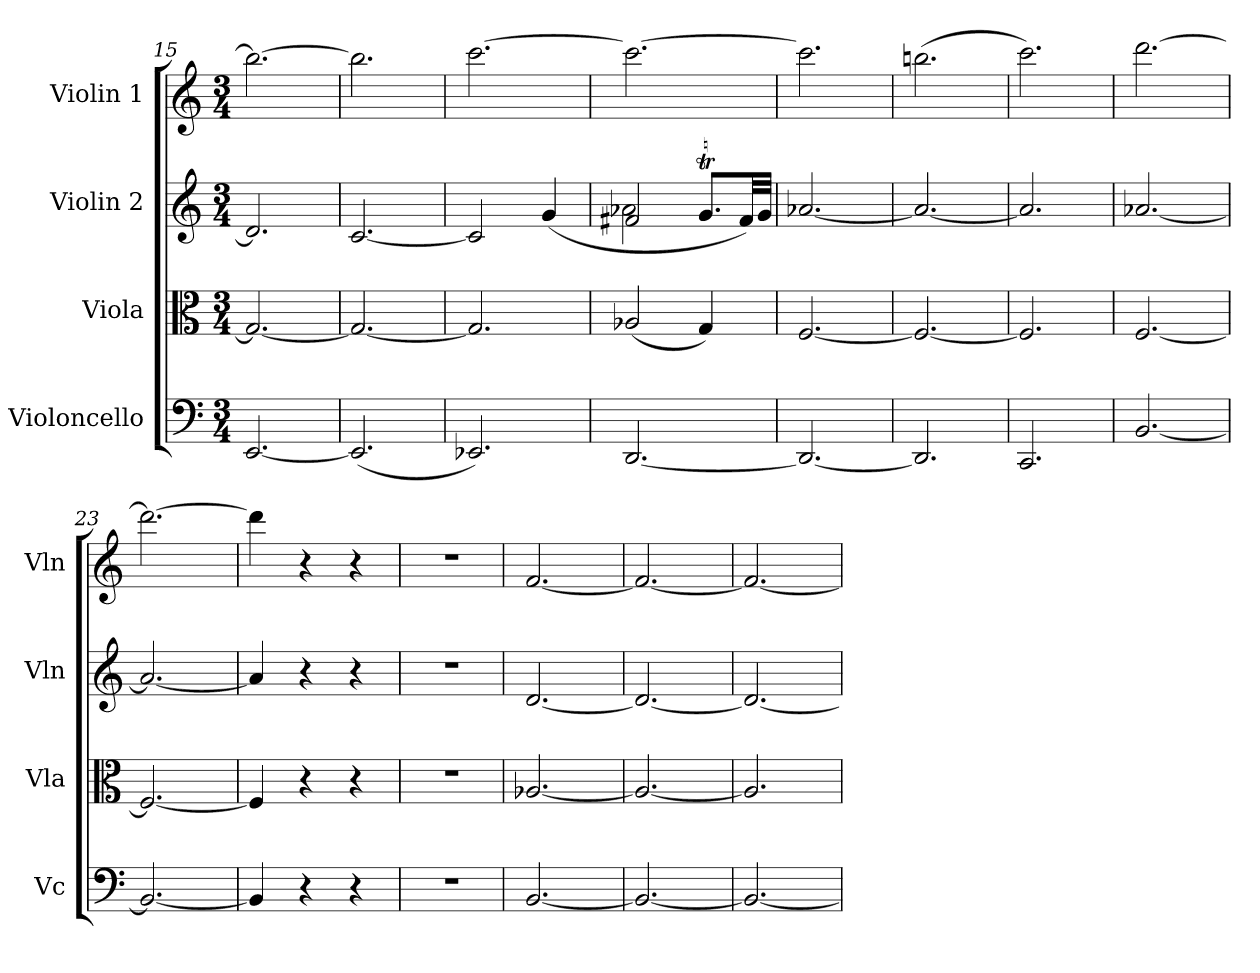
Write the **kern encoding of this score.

**kern	**kern	**kern	**kern
*part4	*part3	*part2	*part1
*staff4	*staff3	*staff2	*staff1
*I"Violoncello	*I"Viola	*I"Violin 2	*I"Violin 1
*I'Vc	*I'Vla	*I'Vln	*I'Vln
*clefF4	*clefC3	*clefG2	*clefG2
*k[]	*k[]	*k[]	*k[]
*M3/4	*M3/4	*M3/4	*M3/4
=15	=15	=15	=15
[<2.EE/	2.G/_	2.d-/]	2.bb-\_
=16	=16	=16	=16
(2.EE/]	2.G/_	[<2.c/	2.bb-\]
=17	=17	=17	=17
2.EE-X/)	2.G/]	2c/]	[>2.ccc\
.	.	(<4g/	.
=18	=18	=18	=18
*	*	*^	*
[<2.DD/	(<2A-X/	2f#X/	2a-X	2.ccc\_
.	4G/)	8.gT/L	4ryy	.
.	.	32f#/LL)	.	.
.	.	32g/JJJ	.	.
*	*	*v	*v	*
=19	=19	=19	=19
2.DD/_	[<2.F/	[<2.a-X/	2.ccc\]
=20	=20	=20	=20
2.DD/]	2.F/_	2.a-/_	(2.bbn\
=21	=21	=21	=21
2.CC/	2.F/]	2.a-/]	2.ccc\)
=22	=22	=22	=22
[<2.BB/	[<2.F/	[<2.a-X/	[>2.ddd\
=23	=23	=23	=23
2.BB/_	2.F/_	2.a-/_	2.ddd\_
=24	=24	=24	=24
4BB/]	4F/]	4a-/]	4ddd\]
4r	4r	4r	4r
4r	4r	4r	4r
=25	=25	=25	=25
2.r	2.r	2.r	2.r
=26	=26	=26	=26
[<2.BB/	[<2.A-X/	[<2.d/	[<2.f/
=27	=27	=27	=27
2.BB/_	2.A-/_	2.d/_	2.f/_
=28	=28	=28	=28
2.BB/_	2.A-/]	2.d/_	2.f/_
=	=	=	=
*-	*-	*-	*-
